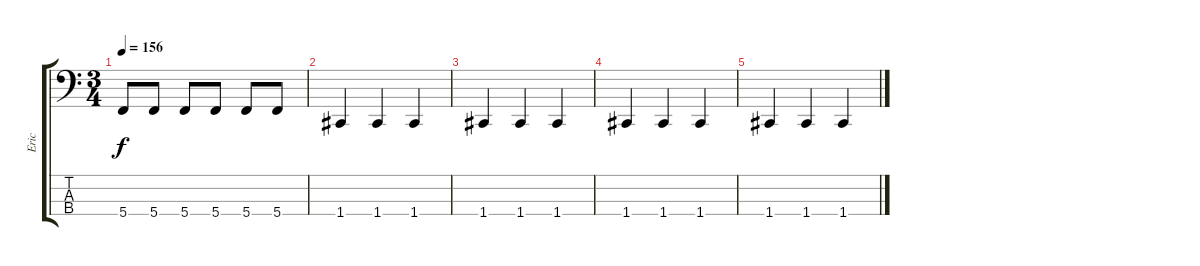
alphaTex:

\track ("Eric" "Eric") {instrument electricbasspick}
\staff {score tabs}
\tuning (F2 C2 G1 C1) {hide}
\ts (3 4)
\tempo 156
\clef f4
\ks c
5.4.8{dy f} 5.4.8 5.4.8 5.4.8 5.4.8 5.4.8 |
1.4.4 1.4.4 1.4.4 |
1.4.4 1.4.4 1.4.4 |
1.4.4 1.4.4 1.4.4 |
1.4.4 1.4.4 1.4.4
